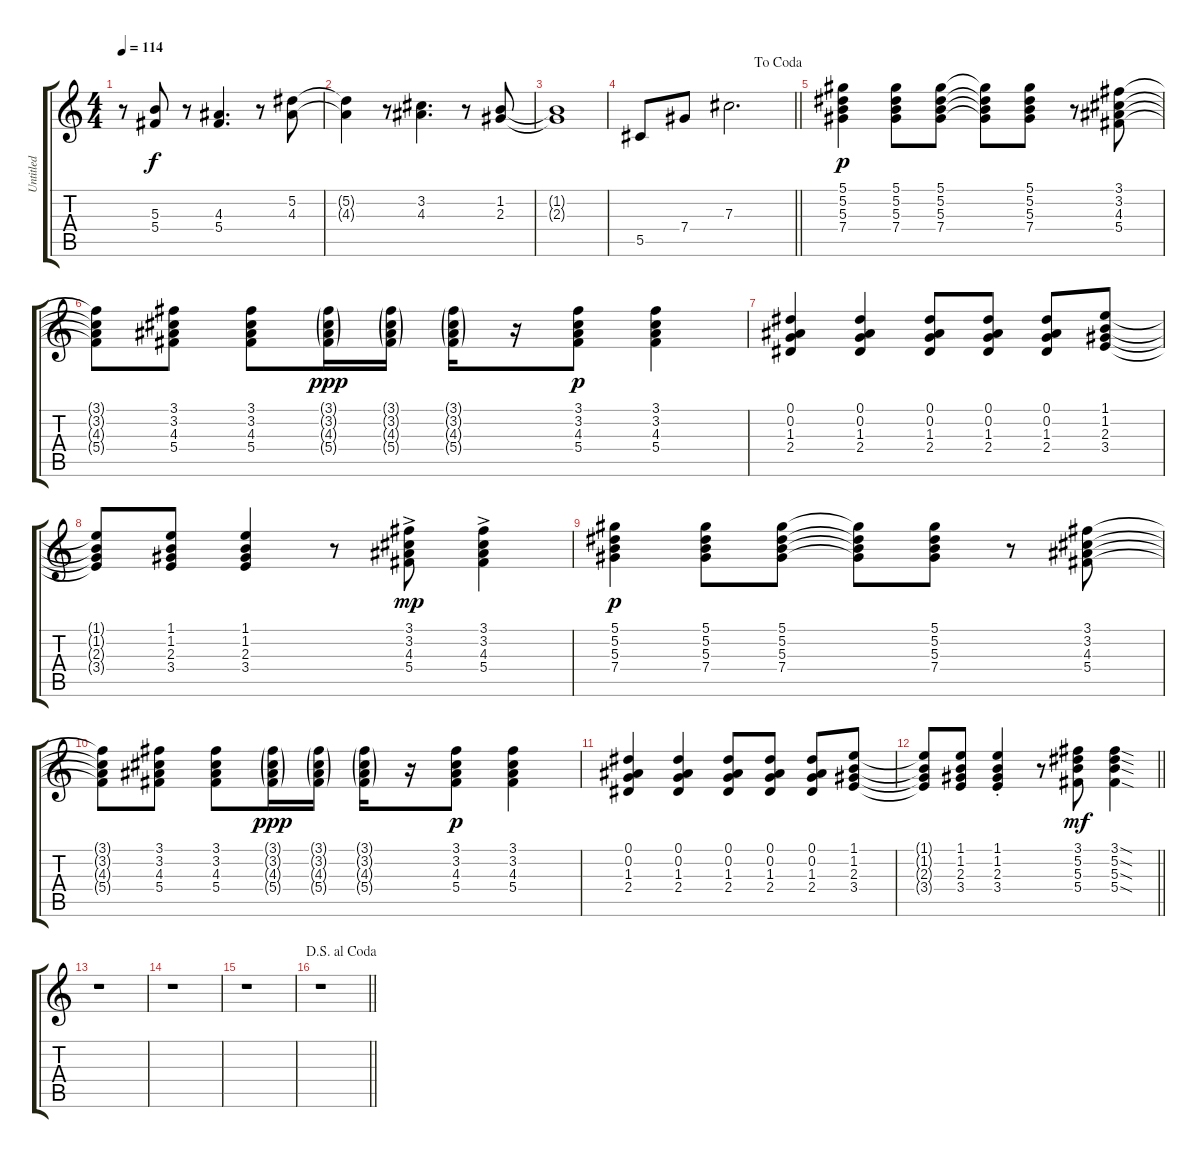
\track ("Untitled" "Untitled") {instrument electricguitarclean}
\staff {score tabs}
\tuning (Eb4 Bb3 Gb3 Db3 Ab2 Db2) {hide}
\ts (4 4)
\tempo 114
\clef g2
\ks c
r.8{dy f} (5.3 5.4).8 r.8 (4.3 5.4).4{d} r.8 (5.2 4.3).8 |
(5.2{t} 4.3{t}).4 r.8 (3.2 4.3).4{d} r.8 (1.2 2.3).8 |
(1.2{t} 2.3{t}).1 |
\jump dacoda
\barLineRight lightlight
5.5.8 7.4.8 7.3.2{d} |
(5.1 5.2 5.3 7.4).4{dy p} (5.1 5.2 5.3 7.4).8 (5.1 5.2 5.3 7.4).8 (5.1{t} 5.2{t} 5.3{t} 7.4{t}).8 (5.1 5.2 5.3 7.4).8 r.8 (3.1 3.2 4.3 5.4).8 |
(3.1{t} 3.2{t} 4.3{t} 5.4{t}).8 (3.1 3.2 4.3 5.4).8 (3.1 3.2 4.3 5.4).8 (3.1{g} 3.2{g} 4.3{g} 5.4{g}).16{dy ppp} (3.1{g} 3.2{g} 4.3{g} 5.4{g}).16 (3.1{g} 3.2{g} 4.3{g} 5.4{g}).16 r.16 (3.1 3.2 4.3 5.4).8{dy p} (3.1 3.2 4.3 5.4).4 |
(0.1 0.2 1.3 2.4).4 (0.1 0.2 1.3 2.4).4 (0.1 0.2 1.3 2.4).8 (0.1 0.2 1.3 2.4).8 (0.1 0.2 1.3 2.4).8 (1.1 1.2 2.3 3.4).8 |
(1.1{t} 1.2{t} 2.3{t} 3.4{t}).8 (1.1 1.2 2.3 3.4).8 (1.1 1.2 2.3 3.4).4 r.8 (3.1{ac} 3.2{ac} 4.3{ac} 5.4{ac}).8{dy mp} (3.1{ac} 3.2{ac} 4.3{ac} 5.4{ac}).4 |
(5.1 5.2 5.3 7.4).4{dy p} (5.1 5.2 5.3 7.4).8 (5.1 5.2 5.3 7.4).8 (5.1{t} 5.2{t} 5.3{t} 7.4{t}).8 (5.1 5.2 5.3 7.4).8 r.8 (3.1 3.2 4.3 5.4).8 |
(3.1{t} 3.2{t} 4.3{t} 5.4{t}).8 (3.1 3.2 4.3 5.4).8 (3.1 3.2 4.3 5.4).8 (3.1{g} 3.2{g} 4.3{g} 5.4{g}).16{dy ppp} (3.1{g} 3.2{g} 4.3{g} 5.4{g}).16 (3.1{g} 3.2{g} 4.3{g} 5.4{g}).16 r.16 (3.1 3.2 4.3 5.4).8{dy p} (3.1 3.2 4.3 5.4).4 |
(0.1 0.2 1.3 2.4).4 (0.1 0.2 1.3 2.4).4 (0.1 0.2 1.3 2.4).8 (0.1 0.2 1.3 2.4).8 (0.1 0.2 1.3 2.4).8 (1.1 1.2 2.3 3.4).8 |
\barLineRight lightlight
(1.1{t} 1.2{t} 2.3{t} 3.4{t}).8 (1.1 1.2 2.3 3.4).8 (1.1{st} 1.2{st} 2.3{st} 3.4{st}).4 r.8 (3.1 5.2 5.3 5.4).8{dy mf} (3.1{sod} 5.2{sod} 5.3{sod} 5.4{sod}).4 |
r.1 |
r.1 |
r.1 |
\jump dalsegnoalcoda
\barLineRight lightlight
r.1
